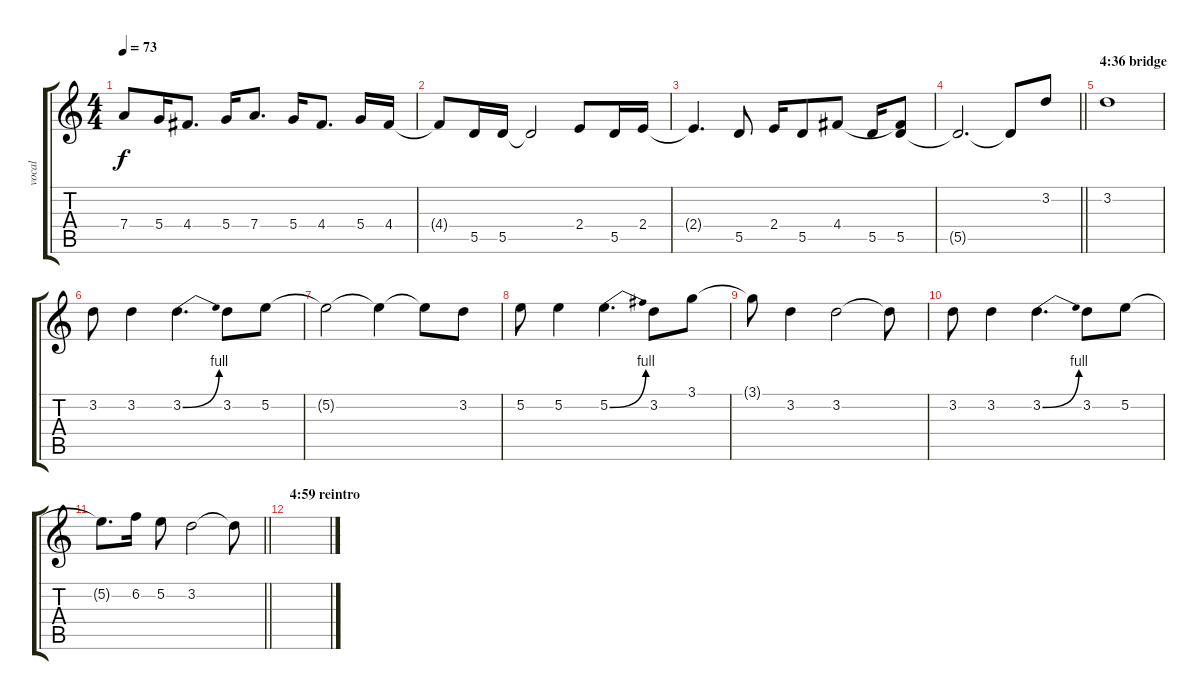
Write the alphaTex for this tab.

\track ("vocal" "vocal") {instrument acousticguitarnylon}
\staff {score tabs}
\tuning (E4 B3 G3 D3 A2 E2) {hide}
\ts (4 4)
\tempo 73
\clef g2
\ks c
7.4{t}.8{dy f} 5.4.16 4.4.8{d} 5.4.16 7.4.8{d} 5.4.16 4.4.8{d} 5.4.16 4.4.16 |
4.4{t}.8 5.5.16 5.5.16 5.5{t}.2 2.4.8 5.5.16 2.4.16 |
2.4{t}.4{d} 5.5.8 2.4.16 5.5.8 4.4.8 5.5.16 (4.4{t} 5.5).8 |
\barLineRight lightlight
5.5{t}.2{d} 5.5{t}.8 3.2.8 |
\section ("" "4:36 bridge")
3.2.1 |
3.2.8 3.2.4 3.2{be (bend 0 0 60 4)}.4{d} 3.2.8 5.2.8 |
5.2{t}.2 5.2{t}.4 5.2{t}.8 3.2.8 |
5.2.8 5.2.4 5.2{be (bend 0 0 60 4)}.4{d} 3.2.8 3.1.8 |
3.1{t}.8 3.2.4 3.2.2 3.2{t}.8 |
3.2.8 3.2.4 3.2{be (bend 0 0 60 4)}.4{d} 3.2.8 5.2.8 |
\barLineRight lightlight
5.2{t}.8{d} 6.2.16 5.2.8 3.2.2 3.2{t}.8 |
\section ("" "4:59 reintro")
